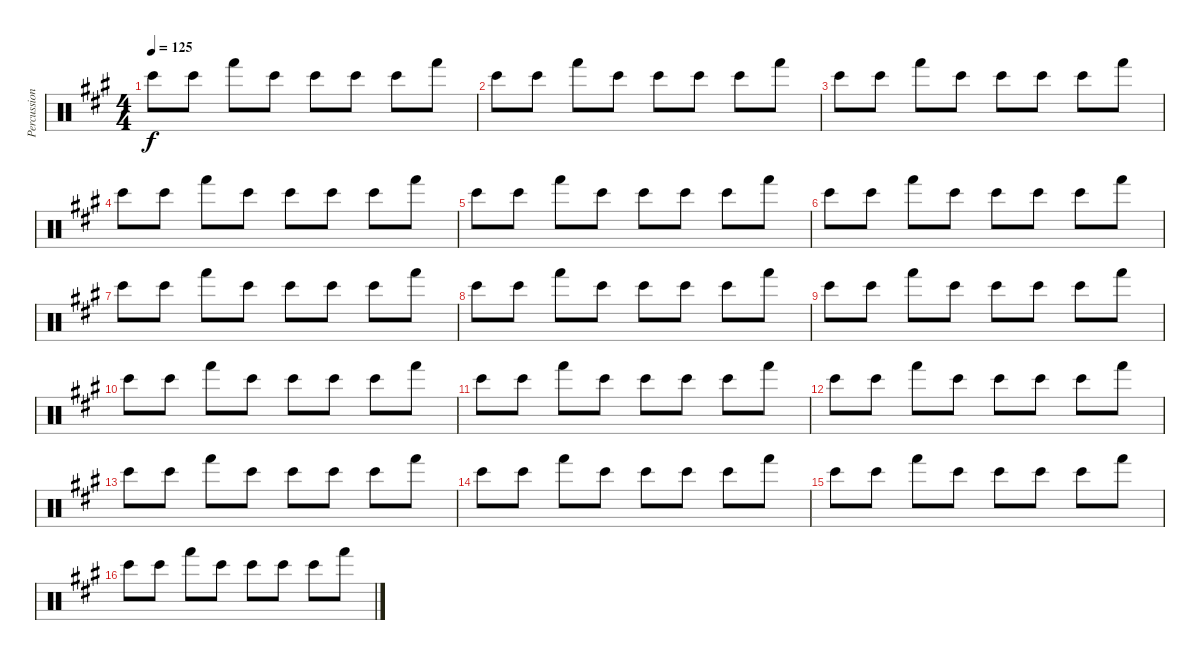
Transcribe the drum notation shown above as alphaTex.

\track ("Percussion" "Percussion") {instrument percussion}
\staff {score}
\articulation defaults
\ts (4 4)
\tempo 125
\clef neutral
\ks a "Bongo High (hit)".8{dy f} "Bongo High (hit)".8 "Hand (hit)".8 "Bongo High (hit)".8 "Bongo High (hit)".8 "Bongo High (hit)".8 "Bongo High (hit)".8 "Hand (hit)".8
|
"Bongo High (hit)".8 "Bongo High (hit)".8 "Hand (hit)".8 "Bongo High (hit)".8 "Bongo High (hit)".8 "Bongo High (hit)".8 "Bongo High (hit)".8 "Hand (hit)".8 |
"Bongo High (hit)".8 "Bongo High (hit)".8 "Hand (hit)".8 "Bongo High (hit)".8 "Bongo High (hit)".8 "Bongo High (hit)".8 "Bongo High (hit)".8 "Hand (hit)".8 |
"Bongo High (hit)".8 "Bongo High (hit)".8 "Hand (hit)".8 "Bongo High (hit)".8 "Bongo High (hit)".8 "Bongo High (hit)".8 "Bongo High (hit)".8 "Hand (hit)".8 |
"Bongo High (hit)".8 "Bongo High (hit)".8 "Hand (hit)".8 "Bongo High (hit)".8 "Bongo High (hit)".8 "Bongo High (hit)".8 "Bongo High (hit)".8 "Hand (hit)".8 |
"Bongo High (hit)".8 "Bongo High (hit)".8 "Hand (hit)".8 "Bongo High (hit)".8 "Bongo High (hit)".8 "Bongo High (hit)".8 "Bongo High (hit)".8 "Hand (hit)".8 |
"Bongo High (hit)".8 "Bongo High (hit)".8 "Hand (hit)".8 "Bongo High (hit)".8 "Bongo High (hit)".8 "Bongo High (hit)".8 "Bongo High (hit)".8 "Hand (hit)".8 |
"Bongo High (hit)".8 "Bongo High (hit)".8 "Hand (hit)".8 "Bongo High (hit)".8 "Bongo High (hit)".8 "Bongo High (hit)".8 "Bongo High (hit)".8 "Hand (hit)".8 |
"Bongo High (hit)".8 "Bongo High (hit)".8 "Hand (hit)".8 "Bongo High (hit)".8 "Bongo High (hit)".8 "Bongo High (hit)".8 "Bongo High (hit)".8 "Hand (hit)".8 |
"Bongo High (hit)".8 "Bongo High (hit)".8 "Hand (hit)".8 "Bongo High (hit)".8 "Bongo High (hit)".8 "Bongo High (hit)".8 "Bongo High (hit)".8 "Hand (hit)".8 |
"Bongo High (hit)".8 "Bongo High (hit)".8 "Hand (hit)".8 "Bongo High (hit)".8 "Bongo High (hit)".8 "Bongo High (hit)".8 "Bongo High (hit)".8 "Hand (hit)".8 |
"Bongo High (hit)".8 "Bongo High (hit)".8 "Hand (hit)".8 "Bongo High (hit)".8 "Bongo High (hit)".8 "Bongo High (hit)".8 "Bongo High (hit)".8 "Hand (hit)".8 |
"Bongo High (hit)".8 "Bongo High (hit)".8 "Hand (hit)".8 "Bongo High (hit)".8 "Bongo High (hit)".8 "Bongo High (hit)".8 "Bongo High (hit)".8 "Hand (hit)".8 |
"Bongo High (hit)".8 "Bongo High (hit)".8 "Hand (hit)".8 "Bongo High (hit)".8 "Bongo High (hit)".8 "Bongo High (hit)".8 "Bongo High (hit)".8 "Hand (hit)".8 |
"Bongo High (hit)".8 "Bongo High (hit)".8 "Hand (hit)".8 "Bongo High (hit)".8 "Bongo High (hit)".8 "Bongo High (hit)".8 "Bongo High (hit)".8 "Hand (hit)".8 |
"Bongo High (hit)".8 "Bongo High (hit)".8 "Hand (hit)".8 "Bongo High (hit)".8 "Bongo High (hit)".8 "Bongo High (hit)".8 "Bongo High (hit)".8 "Hand (hit)".8
